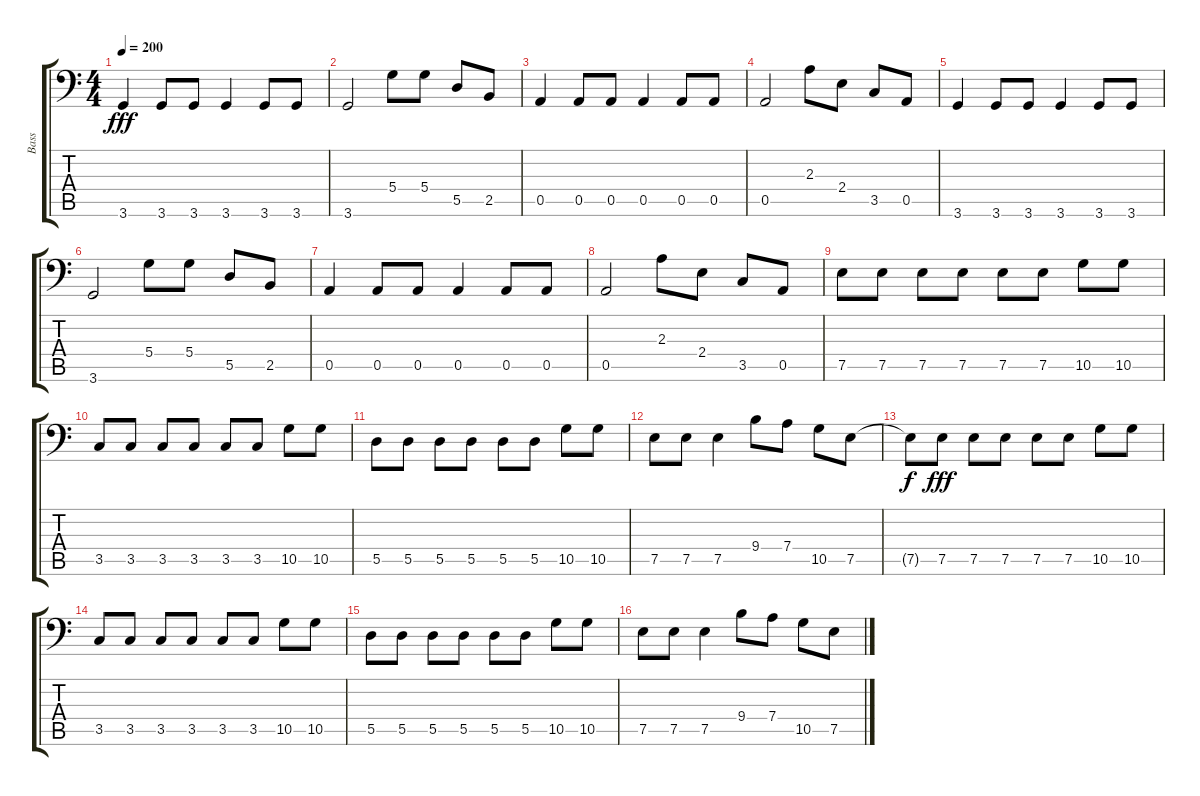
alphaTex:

\track ("Bass" "Bass") {instrument electricbassfinger}
\staff {score tabs}
\tuning (E3 B2 G2 D2 A1 E1) {hide}
\ts (4 4)
\tempo 200
\clef f4
\ks c
3.6.4{dy fff} 3.6.8 3.6.8 3.6.4 3.6.8 3.6.8 |
3.6.2 5.4.8 5.4.8 5.5.8 2.5.8 |
0.5.4 0.5.8 0.5.8 0.5.4 0.5.8 0.5.8 |
0.5.2 2.3.8 2.4.8 3.5.8 0.5.8 |
3.6.4 3.6.8 3.6.8 3.6.4 3.6.8 3.6.8 |
3.6.2 5.4.8 5.4.8 5.5.8 2.5.8 |
0.5.4 0.5.8 0.5.8 0.5.4 0.5.8 0.5.8 |
0.5.2 2.3.8 2.4.8 3.5.8 0.5.8 |
7.5.8 7.5.8 7.5.8 7.5.8 7.5.8 7.5.8 10.5.8 10.5.8 |
3.5.8 3.5.8 3.5.8 3.5.8 3.5.8 3.5.8 10.5.8 10.5.8 |
5.5.8 5.5.8 5.5.8 5.5.8 5.5.8 5.5.8 10.5.8 10.5.8 |
7.5.8 7.5.8 7.5.4 9.4.8 7.4.8 10.5.8 7.5.8 |
7.5{t}.8{dy f} 7.5.8{dy fff} 7.5.8 7.5.8 7.5.8 7.5.8 10.5.8 10.5.8 |
3.5.8 3.5.8 3.5.8 3.5.8 3.5.8 3.5.8 10.5.8 10.5.8 |
5.5.8 5.5.8 5.5.8 5.5.8 5.5.8 5.5.8 10.5.8 10.5.8 |
7.5.8 7.5.8 7.5.4 9.4.8 7.4.8 10.5.8 7.5.8
